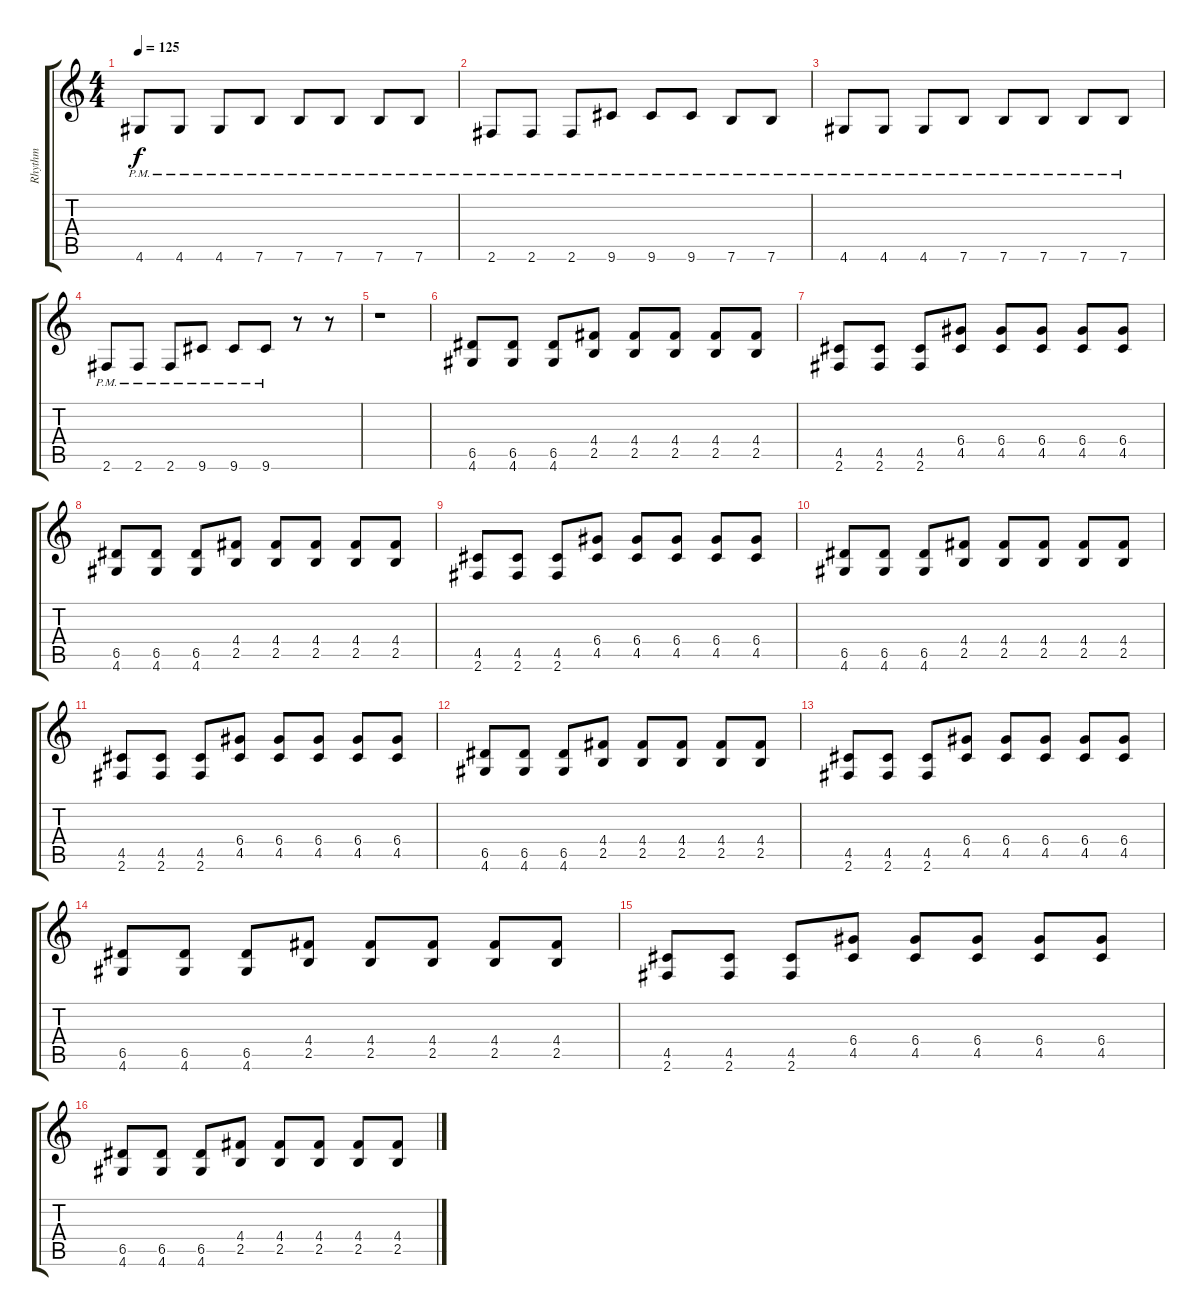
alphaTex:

\track ("Rhythm" "Rhythm") {instrument overdrivenguitar}
\staff {score tabs}
\tuning (E4 B3 G3 D3 A2 E2) {hide}
\ts (4 4)
\tempo 125
\clef g2
\ks c
4.6{pm}.8{dy f} 4.6{pm}.8 4.6{pm}.8 7.6{pm}.8 7.6{pm}.8 7.6{pm}.8 7.6{pm}.8 7.6{pm}.8 |
2.6{pm}.8 2.6{pm}.8 2.6{pm}.8 9.6{pm}.8 9.6{pm}.8 9.6{pm}.8 7.6{pm}.8 7.6{pm}.8 |
4.6{pm}.8 4.6{pm}.8 4.6{pm}.8 7.6{pm}.8 7.6{pm}.8 7.6{pm}.8 7.6{pm}.8 7.6{pm}.8 |
2.6{pm}.8 2.6{pm}.8 2.6{pm}.8 9.6{pm}.8 9.6{pm}.8 9.6{pm}.8 r.8 r.8 |
r.1 |
(6.5 4.6).8 (6.5 4.6).8 (6.5 4.6).8 (4.4 2.5).8 (4.4 2.5).8 (4.4 2.5).8 (4.4 2.5).8 (4.4 2.5).8 |
(4.5 2.6).8 (4.5 2.6).8 (4.5 2.6).8 (6.4 4.5).8 (6.4 4.5).8 (6.4 4.5).8 (6.4 4.5).8 (6.4 4.5).8 |
(6.5 4.6).8 (6.5 4.6).8 (6.5 4.6).8 (4.4 2.5).8 (4.4 2.5).8 (4.4 2.5).8 (4.4 2.5).8 (4.4 2.5).8 |
(4.5 2.6).8 (4.5 2.6).8 (4.5 2.6).8 (6.4 4.5).8 (6.4 4.5).8 (6.4 4.5).8 (6.4 4.5).8 (6.4 4.5).8 |
(6.5 4.6).8 (6.5 4.6).8 (6.5 4.6).8 (4.4 2.5).8 (4.4 2.5).8 (4.4 2.5).8 (4.4 2.5).8 (4.4 2.5).8 |
(4.5 2.6).8 (4.5 2.6).8 (4.5 2.6).8 (6.4 4.5).8 (6.4 4.5).8 (6.4 4.5).8 (6.4 4.5).8 (6.4 4.5).8 |
(6.5 4.6).8 (6.5 4.6).8 (6.5 4.6).8 (4.4 2.5).8 (4.4 2.5).8 (4.4 2.5).8 (4.4 2.5).8 (4.4 2.5).8 |
(4.5 2.6).8 (4.5 2.6).8 (4.5 2.6).8 (6.4 4.5).8 (6.4 4.5).8 (6.4 4.5).8 (6.4 4.5).8 (6.4 4.5).8 |
(6.5 4.6).8 (6.5 4.6).8 (6.5 4.6).8 (4.4 2.5).8 (4.4 2.5).8 (4.4 2.5).8 (4.4 2.5).8 (4.4 2.5).8 |
(4.5 2.6).8 (4.5 2.6).8 (4.5 2.6).8 (6.4 4.5).8 (6.4 4.5).8 (6.4 4.5).8 (6.4 4.5).8 (6.4 4.5).8 |
(6.5 4.6).8 (6.5 4.6).8 (6.5 4.6).8 (4.4 2.5).8 (4.4 2.5).8 (4.4 2.5).8 (4.4 2.5).8 (4.4 2.5).8
